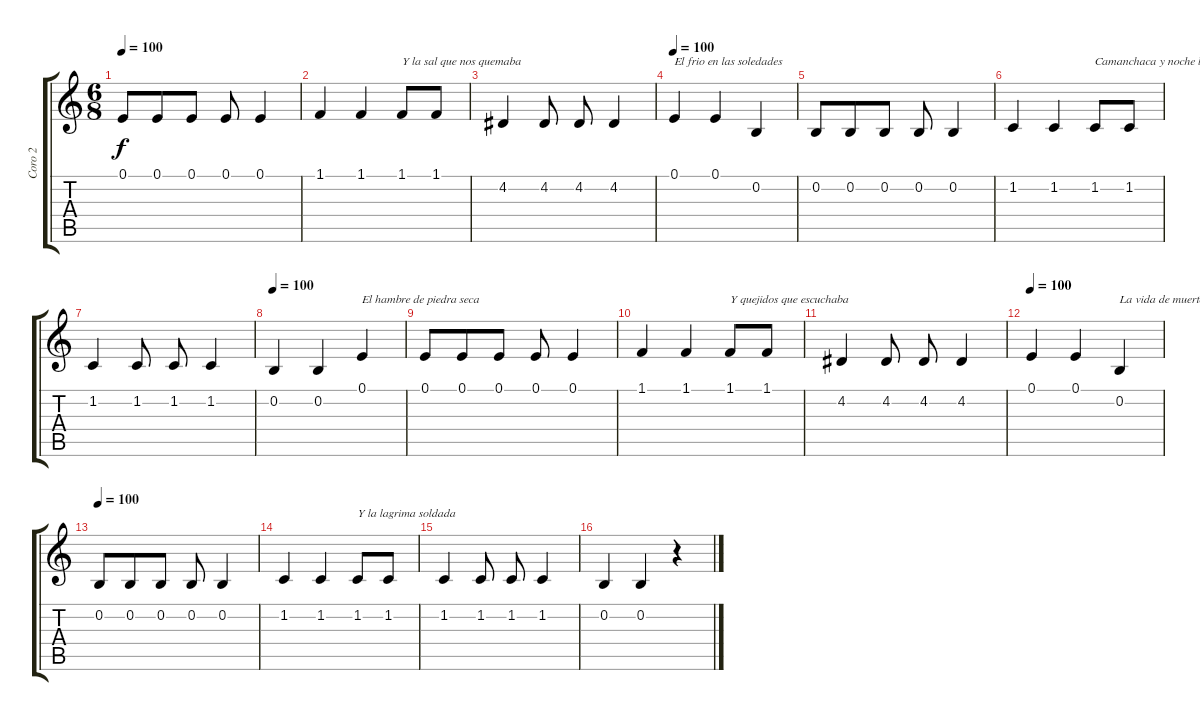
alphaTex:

\track ("Coro 2" "Coro 2") {instrument choiraahs}
\staff {score tabs}
\tuning (E4 B3 G3 D3 A2 E2) {hide}
\ts (6 8)
\tempo 100
\clef g2
\ks c
0.1.8{dy f} 0.1.8 0.1.8 0.1.8 0.1.4 |
1.1.4 1.1.4 1.1.8{txt "Y la sal que nos quemaba"} 1.1.8 |
4.2.4 4.2.8 4.2.8 4.2.4 |
\tempo 100
0.1.4{txt "El frio en las soledades"} 0.1.4 0.2.4 |
0.2.8 0.2.8 0.2.8 0.2.8 0.2.4 |
1.2.4 1.2.4 1.2.8{txt "Camanchaca y noche larga"} 1.2.8 |
1.2.4 1.2.8 1.2.8 1.2.4 |
\tempo 100
0.2.4 0.2.4 0.1.4{txt "El hambre de piedra seca"} |
0.1.8 0.1.8 0.1.8 0.1.8 0.1.4 |
1.1.4 1.1.4 1.1.8{txt "Y quejidos que escuchaba"} 1.1.8 |
4.2.4 4.2.8 4.2.8 4.2.4 |
\tempo 100
0.1.4 0.1.4 0.2.4{txt "La vida de muerte lenta"} |
\tempo 100
0.2.8 0.2.8 0.2.8 0.2.8 0.2.4 |
1.2.4 1.2.4 1.2.8{txt "Y la lagrima soldada"} 1.2.8 |
1.2.4 1.2.8 1.2.8 1.2.4 |
0.2.4 0.2.4 r.4
